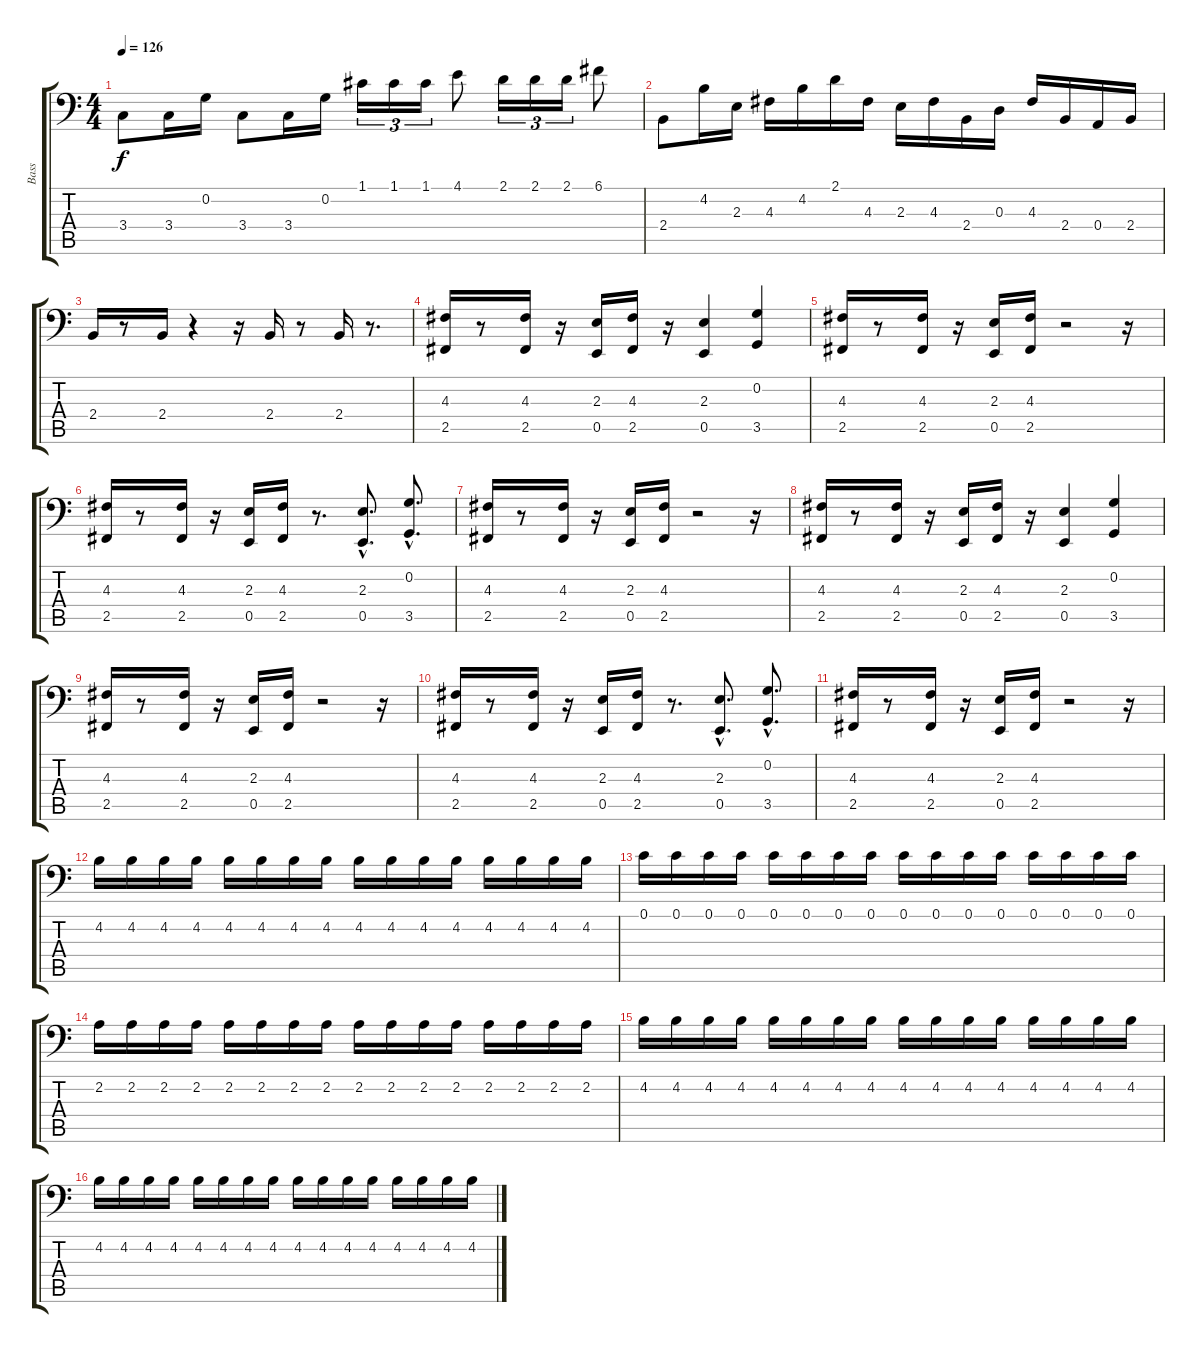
\track ("Bass" "Bass") {instrument electricbasspick}
\staff {score tabs}
\tuning (C3 G2 D2 A1 E1 B0) {hide}
\ts (4 4)
\tempo 126
\clef f4
\ks c
3.4.8{dy f} 3.4.16 0.2.16 3.4.8 3.4.16 0.2.16 1.1.16{tu (3 2)} 1.1.16{tu (3 2)} 1.1.16{tu (3 2)} 4.1.8 2.1.16{tu (3 2)} 2.1.16{tu (3 2)} 2.1.16{tu (3 2)} 6.1.8 |
2.4.8 4.2.16 2.3.16 4.3.16 4.2.16 2.1.16 4.3.16 2.3.16 4.3.16 2.4.16 0.3.16 4.3.16 2.4.16 0.4.16 2.4.16 |
2.4.16 r.8 2.4.16 r.4 r.16 2.4.16 r.8 2.4.16 r.8{d} |
(4.3 2.5).16 r.8 (4.3 2.5).16 r.16 (2.3 0.5).16 (4.3 2.5).16 r.16 (2.3 0.5).4 (0.2 3.5).4 |
(4.3 2.5).16 r.8 (4.3 2.5).16 r.16 (2.3 0.5).16 (4.3 2.5).16 r.2 r.16 |
(4.3 2.5).16 r.8 (4.3 2.5).16 r.16 (2.3 0.5).16 (4.3 2.5).16 r.8{d} (2.3{hac} 0.5{hac}).8{d} (0.2{hac} 3.5{hac}).8{d} |
(4.3 2.5).16 r.8 (4.3 2.5).16 r.16 (2.3 0.5).16 (4.3 2.5).16 r.2 r.16 |
(4.3 2.5).16 r.8 (4.3 2.5).16 r.16 (2.3 0.5).16 (4.3 2.5).16 r.16 (2.3 0.5).4 (0.2 3.5).4 |
(4.3 2.5).16 r.8 (4.3 2.5).16 r.16 (2.3 0.5).16 (4.3 2.5).16 r.2 r.16 |
(4.3 2.5).16 r.8 (4.3 2.5).16 r.16 (2.3 0.5).16 (4.3 2.5).16 r.8{d} (2.3{hac} 0.5{hac}).8{d} (0.2{hac} 3.5{hac}).8{d} |
(4.3 2.5).16 r.8 (4.3 2.5).16 r.16 (2.3 0.5).16 (4.3 2.5).16 r.2 r.16 |
4.2.16 4.2.16 4.2.16 4.2.16 4.2.16 4.2.16 4.2.16 4.2.16 4.2.16 4.2.16 4.2.16 4.2.16 4.2.16 4.2.16 4.2.16 4.2.16 |
0.1.16 0.1.16 0.1.16 0.1.16 0.1.16 0.1.16 0.1.16 0.1.16 0.1.16 0.1.16 0.1.16 0.1.16 0.1.16 0.1.16 0.1.16 0.1.16 |
2.2.16 2.2.16 2.2.16 2.2.16 2.2.16 2.2.16 2.2.16 2.2.16 2.2.16 2.2.16 2.2.16 2.2.16 2.2.16 2.2.16 2.2.16 2.2.16 |
4.2.16 4.2.16 4.2.16 4.2.16 4.2.16 4.2.16 4.2.16 4.2.16 4.2.16 4.2.16 4.2.16 4.2.16 4.2.16 4.2.16 4.2.16 4.2.16 |
4.2.16 4.2.16 4.2.16 4.2.16 4.2.16 4.2.16 4.2.16 4.2.16 4.2.16 4.2.16 4.2.16 4.2.16 4.2.16 4.2.16 4.2.16 4.2.16
